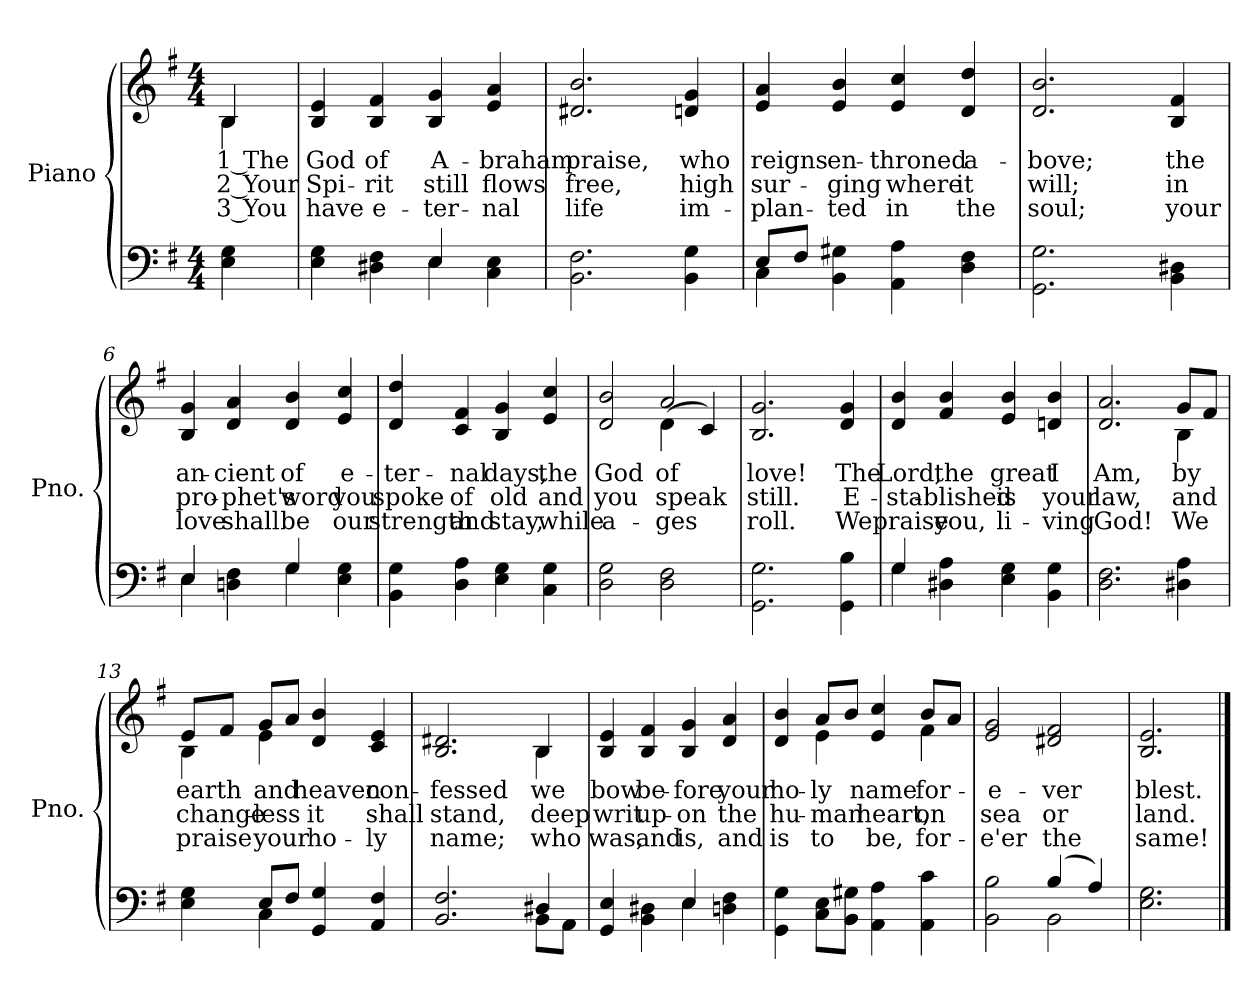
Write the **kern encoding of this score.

**kern	**kern	**text	**text	**text
*part2	*part1	*part1	*part1	*part1
*staff2	*staff1	*staff1	*staff1	*staff1
*I"Piano	*I"Piano	*	*	*
*I'Pno.	*I'Pno.	*	*	*
!!LO:PB:g=z
*clefF4	*clefG2	*	*	*
*k[f#]	*k[f#]	*	*	*
*G:	*G:	*	*	*
*M4/4	*M4/4	*	*	*
=	=	=	=	=
!	!	!LO:LY:b:color=#000000	!LO:LY:b:color=#000000	!LO:LY:b:color=#000000
*	*^	*	*	*
4Ei\ 4Gi	4Bi/	4Bi\	1 The	2 Your	3 You
=1	=1	=1	=1	=1	=1
*^	*	*	*	*	*
!	!	!	!	!LO:LY:b:color=#000000	!LO:LY:b:color=#000000	!LO:LY:b:color=#000000
*	*	*v	*v	*	*	*
4Ei\ 4Gi	2ryy	4Bi/ 4ei	God	Spi-	have
!	!	!	!LO:LY:b:color=#000000	!LO:LY:b:color=#000000	!LO:LY:b:color=#000000
4D#Xi\ 4F#i	.	4Bi/ 4f#i	of	-rit	e-
!	!	!	!LO:LY:b:color=#000000	!LO:LY:b:color=#000000	!LO:LY:b:color=#000000
4Ei/	4Ei\	4Bi/ 4gi	A-	still	-ter-
!	!	!	!LO:LY:b:color=#000000	!LO:LY:b:color=#000000	!LO:LY:b:color=#000000
4Ci\ 4Ei	4ryy	4ei/ 4ai	-braham	flows	-nal
=2	=2	=2	=2	=2	=2
!	!	!	!LO:LY:b:color=#000000	!LO:LY:b:color=#000000	!LO:LY:b:color=#000000
*v	*v	*	*	*	*
2.BBi\ 2.F#i	2.d#Xi/ 2.bi	praise,	free,	life
!	!	!LO:LY:b:color=#000000	!LO:LY:b:color=#000000	!LO:LY:b:color=#000000
4BBi\ 4Gi	4dni/ 4gi	who	high	im-
=3	=3	=3	=3	=3
*^	*	*	*	*
!	!	!	!LO:LY:b:color=#000000	!LO:LY:b:color=#000000	!LO:LY:b:color=#000000
8Ei/L	4Ci\	4ei/ 4ai	reigns	sur-	-plan-
8F#i/J	.	.	.	.	.
!	!	!	!LO:LY:b:color=#000000	!LO:LY:b:color=#000000	!LO:LY:b:color=#000000
4BBi\ 4G#Xi	2.ryy	4ei/ 4bi	en-	-ging	-ted
!	!	!	!LO:LY:b:color=#000000	!LO:LY:b:color=#000000	!LO:LY:b:color=#000000
4AAi\ 4Ai	.	4ei/ 4cci	-throned	where	in
!	!	!	!LO:LY:b:color=#000000	!LO:LY:b:color=#000000	!LO:LY:b:color=#000000
4Di\ 4F#i	.	4di/ 4ddi	a-	it	the
*v	*v	*	*	*	*
=4	=4	=4	=4	=4
!	!	!LO:LY:b:color=#000000	!LO:LY:b:color=#000000	!LO:LY:b:color=#000000
2.GGi\ 2.Gi	2.di/ 2.bi	-bove;	will;	soul;
!!LO:LB:g=z
=5-	=5-	=5-	=5-	=5-
!	!	!LO:LY:b:color=#000000	!LO:LY:b:color=#000000	!LO:LY:b:color=#000000
4BBi\ 4D#Xi	4Bi/ 4f#i	the	in	your
=6	=6	=6	=6	=6
*^	*	*	*	*
!	!	!	!LO:LY:b:color=#000000	!LO:LY:b:color=#000000	!LO:LY:b:color=#000000
4Ei/	4Ei\	4Bi/ 4gi	an-	pro-	love
!	!	!	!LO:LY:b:color=#000000	!LO:LY:b:color=#000000	!LO:LY:b:color=#000000
4Dni\ 4F#i	4ryy	4di/ 4ai	-cient	-phet's	shall
!	!	!	!LO:LY:b:color=#000000	!LO:LY:b:color=#000000	!LO:LY:b:color=#000000
4Gi/	4Gi\	4di/ 4bi	of	word	be
!	!	!	!LO:LY:b:color=#000000	!LO:LY:b:color=#000000	!LO:LY:b:color=#000000
4Ei\ 4Gi	4ryy	4ei/ 4cci	e-	you	our
=7	=7	=7	=7	=7	=7
!	!	!	!LO:LY:b:color=#000000	!LO:LY:b:color=#000000	!LO:LY:b:color=#000000
*v	*v	*	*	*	*
4BBi\ 4Gi	4di/ 4ddi	-ter-	spoke	strength
!	!	!LO:LY:b:color=#000000	!LO:LY:b:color=#000000	!LO:LY:b:color=#000000
4Di\ 4Ai	4ci/ 4f#i	-nal	of	and
!	!	!LO:LY:b:color=#000000	!LO:LY:b:color=#000000	!LO:LY:b:color=#000000
4Ei\ 4Gi	4Bi/ 4gi	days,	old	stay,
!	!	!LO:LY:b:color=#000000	!LO:LY:b:color=#000000	!LO:LY:b:color=#000000
4Ci\ 4Gi	4ei/ 4cci	the	and	while
=8	=8	=8	=8	=8
!	!	!LO:LY:b:color=#000000	!LO:LY:b:color=#000000	!LO:LY:b:color=#000000
*	*^	*	*	*
2Di\ 2Gi	2di/ 2bi	2ryy	God	you	a-
!	!	!	!LO:LY:b:color=#000000	!LO:LY:b:color=#000000	!LO:LY:b:color=#000000
2Di\ 2F#i	2ai/	(4di\	of	speak	-ges
.	.	4ci/)	.	.	.
=9	=9	=9	=9	=9	=9
!	!	!	!LO:LY:b:color=#000000	!LO:LY:b:color=#000000	!LO:LY:b:color=#000000
*	*v	*v	*	*	*
2.GGi\ 2.Gi	2.Bi/ 2.gi	love!	still.	roll.
!!LO:LB:g=z
=10-	=10-	=10-	=10-	=10-
!	!	!LO:LY:b:color=#000000	!LO:LY:b:color=#000000	!LO:LY:b:color=#000000
4GGi\ 4Bi	4di/ 4gi	The	E-	We
=11	=11	=11	=11	=11
*^	*	*	*	*
!	!	!	!LO:LY:b:color=#000000	!LO:LY:b:color=#000000	!LO:LY:b:color=#000000
4Gi/	4Gi\	4di/ 4bi	Lord,	-sta-	praise
!	!	!	!LO:LY:b:color=#000000	!LO:LY:b:color=#000000	!LO:LY:b:color=#000000
4D#Xi\ 4Ai	2.ryy	4f#i/ 4bi	the	-blished	you,
!	!	!	!LO:LY:b:color=#000000	!LO:LY:b:color=#000000	!LO:LY:b:color=#000000
4Ei\ 4Gi	.	4ei/ 4bi	great	is	li-
!	!	!	!LO:LY:b:color=#000000	!LO:LY:b:color=#000000	!LO:LY:b:color=#000000
4BBi\ 4Gi	.	4dni/ 4bi	I	your	-ving
*v	*v	*	*	*	*
=12	=12	=12	=12	=12
!	!	!LO:LY:b:color=#000000	!LO:LY:b:color=#000000	!LO:LY:b:color=#000000
*	*^	*	*	*
2.Di\ 2.F#i	2.di/ 2.ai	2.ryy	Am,	law,	God!
!	!	!	!LO:LY:b:color=#000000	!LO:LY:b:color=#000000	!LO:LY:b:color=#000000
4D#Xi\ 4Ai	8gi/L	4Bi\	by	and	We
.	8f#i/J	.	.	.	.
=13	=13	=13	=13	=13	=13
*^	*	*	*	*	*
!	!	!	!	!LO:LY:b:color=#000000	!LO:LY:b:color=#000000	!LO:LY:b:color=#000000
4Ei\ 4Gi	4ryy	8ei/L	4Bi\	earth	change-	praise
.	.	8f#i/J	.	.	.	.
!	!	!	!	!LO:LY:b:color=#000000	!LO:LY:b:color=#000000	!LO:LY:b:color=#000000
8Ei/L	4Ci\	8gi/L	4ei\	and	-less	your
8F#i/J	.	8ai/J	.	.	.	.
!	!	!	!	!LO:LY:b:color=#000000	!LO:LY:b:color=#000000	!LO:LY:b:color=#000000
4GGi/ 4Gi	2ryy	4di/ 4bi	2ryy	heaven	it	ho-
!	!	!	!	!LO:LY:b:color=#000000	!LO:LY:b:color=#000000	!LO:LY:b:color=#000000
4AAi/ 4F#i	.	4ci/ 4ei	.	con-	shall	-ly
*v	*v	*	*	*	*	*
*	*v	*v	*	*	*
!!LO:LB:g=z
=14	=14	=14	=14	=14
!	!	!LO:LY:b:color=#000000	!LO:LY:b:color=#000000	!LO:LY:b:color=#000000
2.BBi/ 2.F#i	2.Bi/ 2.d#Xi	-fessed	stand,	name;
=15-	=15-	=15-	=15-	=15-
*^	*	*	*	*
!	!	!	!LO:LY:b:color=#000000	!LO:LY:b:color=#000000	!LO:LY:b:color=#000000
*	*	*^	*	*	*
4D#Xi/	8BBi\L	4Bi/	4Bi\	we	deep	who
.	8AAi\J	.	.	.	.	.
*	*	*v	*v	*	*	*
=16	=16	=16	=16	=16	=16
!	!	!	!LO:LY:b:color=#000000	!LO:LY:b:color=#000000	!LO:LY:b:color=#000000
4GGi/ 4Ei	2ryy	4Bi/ 4ei	bow	writ	was,
!	!	!	!LO:LY:b:color=#000000	!LO:LY:b:color=#000000	!LO:LY:b:color=#000000
4BBi\ 4D#Xi	.	4Bi/ 4f#i	be-	up-	and
!	!	!	!LO:LY:b:color=#000000	!LO:LY:b:color=#000000	!LO:LY:b:color=#000000
4Ei/	4Ei\	4Bi/ 4gi	-fore	-on	is,
!	!	!	!LO:LY:b:color=#000000	!LO:LY:b:color=#000000	!LO:LY:b:color=#000000
4Dni\ 4F#i	4ryy	4di/ 4ai	your	the	and
!!LO:LB:g=z
=17	=17	=17	=17	=17	=17
!	!	!	!LO:LY:b:color=#000000	!LO:LY:b:color=#000000	!LO:LY:b:color=#000000
*v	*v	*^	*	*	*
4GGi\ 4Gi	4di/ 4bi	4ryy	ho-	hu-	is
!	!	!	!LO:LY:b:color=#000000	!LO:LY:b:color=#000000	!LO:LY:b:color=#000000
8Ci\ 8EiL	8ai/L	4ei\	-ly	-man	to
8BBi\ 8G#XiJ	8bi/J	.	.	.	.
!	!	!	!LO:LY:b:color=#000000	!LO:LY:b:color=#000000	!LO:LY:b:color=#000000
4AAi\ 4Ai	4ei/ 4cci	4ryy	name	heart,	be,
!	!	!	!LO:LY:b:color=#000000	!LO:LY:b:color=#000000	!LO:LY:b:color=#000000
4AAi\ 4ci	8bi/L	4f#i\	for-	on	for-
.	8ai/J	.	.	.	.
*	*v	*v	*	*	*
=18	=18	=18	=18	=18
*^	*	*	*	*
!	!	!	!LO:LY:b:color=#000000	!LO:LY:b:color=#000000	!LO:LY:b:color=#000000
2BBi\ 2Bi	2ryy	2ei/ 2gi	-e-	sea	-e'er
!	!	!	!LO:LY:b:color=#000000	!LO:LY:b:color=#000000	!LO:LY:b:color=#000000
(4Bi/	2BBi\	2d#Xi/ 2f#i	-ver	or	the
4Ai/)	.	.	.	.	.
*v	*v	*	*	*	*
=19	=19	=19	=19	=19
!	!	!LO:LY:b:color=#000000	!LO:LY:b:color=#000000	!LO:LY:b:color=#000000
2.Ei\ 2.Gi	2.Bi/ 2.ei	blest.	land.	same!
==	==	==	==	==
*-	*-	*-	*-	*-
